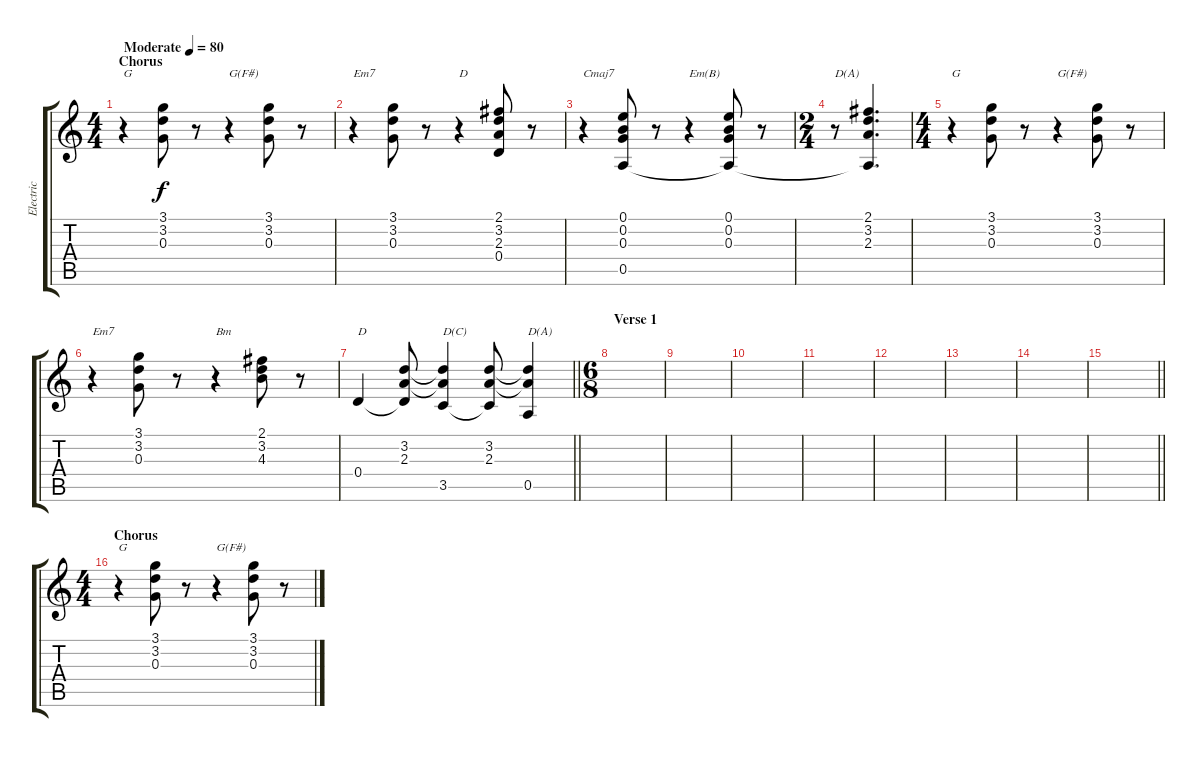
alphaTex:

\track ("Electric" "Electric") {instrument overdrivenguitar}
\staff {score tabs}
\tuning (E4 B3 G3 D3 A2 E2) {hide}
\ts (4 4)
\section ("" "Chorus")
\tempo (80 "Moderate")
\clef g2
\ks c
r.4{txt "G" dy f instrument overdrivenguitar} (3.1 3.2 0.3).8 r.8 r.4{txt "G(F#)"} (3.1 3.2 0.3).8 r.8 |
r.4{txt "Em7"} (3.1 3.2 0.3).8 r.8 r.4{txt "D"} (2.1 3.2 2.3 0.4).8 r.8 |
r.4{txt "Cmaj7"} (0.1 0.2 0.3 0.5).8 r.8 r.4{txt "Em(B)"} (0.1 0.2 0.3 0.5{t}).8 r.8 |
\ts (2 4)
r.8{txt "D(A)"} (2.1 3.2 2.3 0.5{t}).4{d} |
\ts (4 4)
r.4{txt "G"} (3.1 3.2 0.3).8 r.8 r.4{txt "G(F#)"} (3.1 3.2 0.3).8 r.8 |
r.4{txt "Em7"} (3.1 3.2 0.3).8 r.8 r.4{txt "Bm"} (2.1 3.2 4.3).8 r.8 |
\barLineRight lightlight
0.4.4{txt "D"} (3.2 2.3 0.4{t}).8 (3.2{t} 2.3{t} 3.5).4{txt "D(C)"} (3.2 2.3 3.5{t}).8 (3.2{t} 2.3{t} 0.5).4{txt "D(A)"} |
\ts (6 8)
\section ("" "Verse 1")
|
|
|
|
|
|
|
\barLineRight lightlight
|
\ts (4 4)
\section ("" "Chorus")
r.4{txt "G"} (3.1 3.2 0.3).8 r.8 r.4{txt "G(F#)"} (3.1 3.2 0.3).8 r.8
